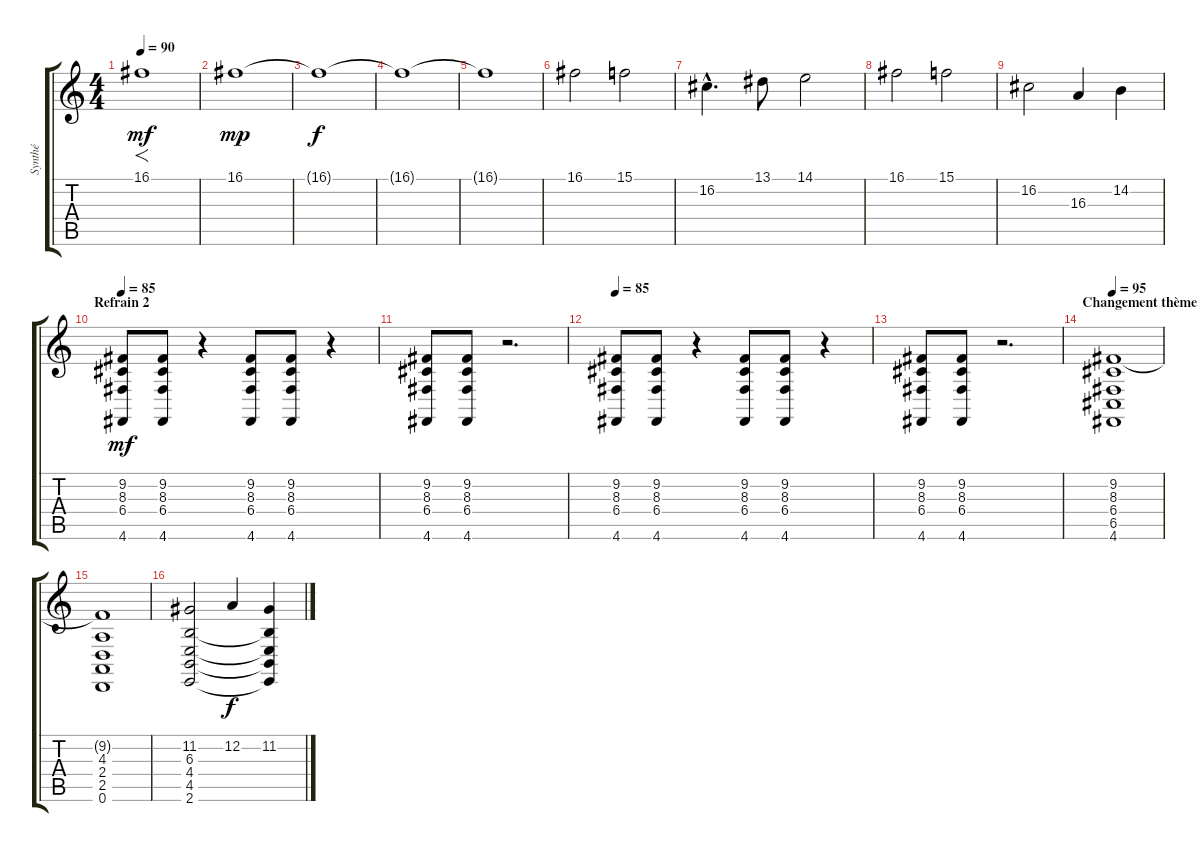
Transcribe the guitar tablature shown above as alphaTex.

\track ("Synthé" "Synthé") {instrument stringensemble1}
\staff {score tabs}
\tuning (D4 A3 F3 C3 G2 D2) {hide}
\ts (4 4)
\tempo 90
\clef g2
\ks c
16.1.1{f dy mf} |
16.1.1{dy mp} |
16.1{t}.1{dy f} |
16.1{t}.1 |
16.1{t}.1 |
16.1.2 15.1.2 |
16.2{hac}.4{d} 13.1.8 14.1.2 |
16.1.2 15.1.2 |
16.2.2 16.3.4 14.2.4 |
\section ("" "Refrain 2")
\tempo 85
(9.2 8.3 6.4 4.6).8{dy mf} (9.2 8.3 6.4 4.6).8 r.4 (9.2 8.3 6.4 4.6).8 (9.2 8.3 6.4 4.6).8 r.4 |
(9.2 8.3 6.4 4.6).8 (9.2 8.3 6.4 4.6).8 r.2{d} |
\tempo 85
(9.2 8.3 6.4 4.6).8 (9.2 8.3 6.4 4.6).8 r.4 (9.2 8.3 6.4 4.6).8 (9.2 8.3 6.4 4.6).8 r.4 |
(9.2 8.3 6.4 4.6).8 (9.2 8.3 6.4 4.6).8 r.2{d} |
\section ("" "Changement thème")
\tempo 95
(9.2 8.3 6.4 6.5 4.6).1 |
(9.2{t} 4.3 2.4 2.5 0.6).1 |
(11.2 6.3 4.4 4.5 2.6).2 12.2.4{dy f} (11.2 6.3{t} 4.4{t} 4.5{t} 2.6{t}).4
